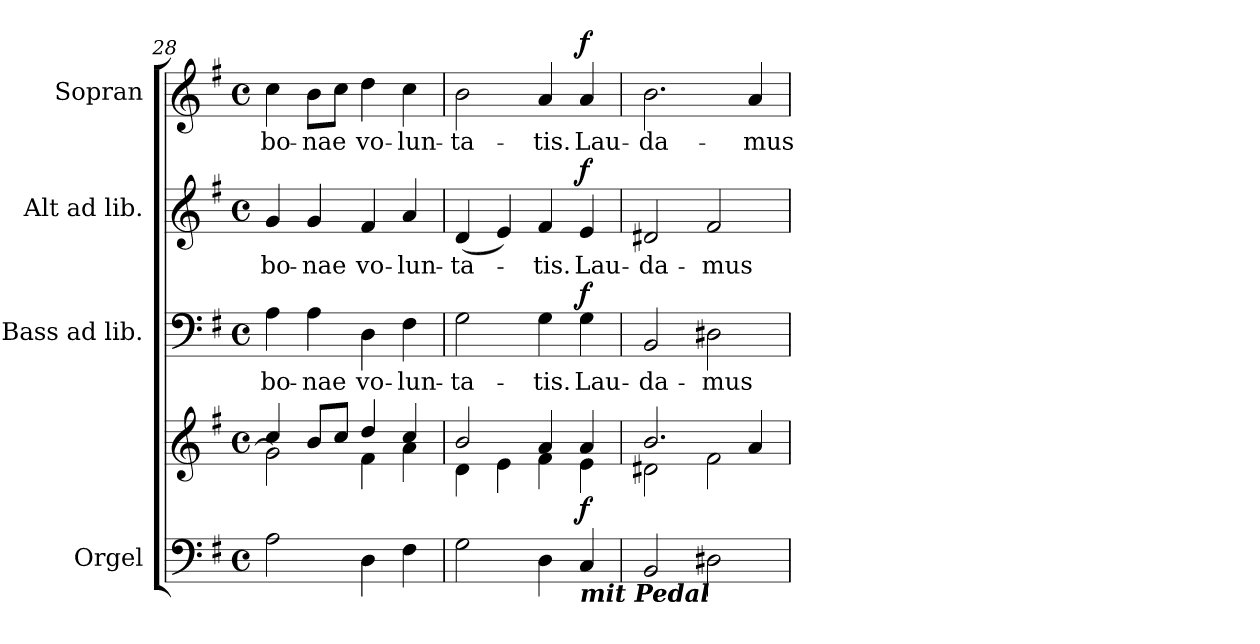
**kern	**kern	**dynam	**kern	**text	**dynam	**kern	**text	**dynam	**kern	**text	**dynam
*part4	*part4	*part4	*part3	*part3	*part3	*part2	*part2	*part2	*part1	*part1	*part1
*staff5	*staff4	*staff4/5	*staff3	*staff3	*staff3	*staff2	*staff2	*staff2	*staff1	*staff1	*staff1
*I"Orgel	*	*	*I"Bass ad lib.	*	*	*I"Alt ad lib.	*	*	*I"Sopran	*	*
*I'Org.	*	*	*I'B.	*	*	*I'A.	*	*	*I'S.	*	*
*clefF4	*clefG2	*	*clefF4	*	*	*clefG2	*	*	*clefG2	*	*
*k[f#]	*k[f#]	*	*k[f#]	*	*	*k[f#]	*	*	*k[f#]	*	*
*G:	*G:	*	*G:	*	*	*G:	*	*	*G:	*	*
*M4/4	*M4/4	*	*M4/4	*	*	*M4/4	*	*	*M4/4	*	*
*met(c)	*met(c)	*	*met(c)	*	*	*met(c)	*	*	*met(c)	*	*
=28	=28	=28	=28	=28	=28	=28	=28	=28	=28	=28	=28
*	*^	*	*	*	*	*	*	*	*	*	*
!	!	!	!	!	!LO:LY:b	!	!	!LO:LY:b	!	!	!LO:LY:b	!
2A\	4cc/	2g\]	.	4A\	bo-	.	4g/	bo-	.	4cc\	bo-	.
!	!	!	!	!	!LO:LY:b	!	!	!LO:LY:b	!	!	!LO:LY:b	!
.	8b/L	.	.	4A\	-nae	.	4g/	-nae	.	8b\L	-nae	.
.	8cc/J	.	.	.	.	.	.	.	.	8cc\J	.	.
!	!	!	!	!	!LO:LY:b	!	!	!LO:LY:b	!	!	!LO:LY:b	!
4D\	4dd/	4f#\	.	4D\	vo-	.	4f#/	vo-	.	4dd\	vo-	.
!	!	!	!	!	!LO:LY:b	!	!	!LO:LY:b	!	!	!LO:LY:b	!
4F#\	4cc/	4a\	.	4F#\	-lun-	.	4a/	-lun-	.	4cc\	-lun-	.
=29	=29	=29	=29	=29	=29	=29	=29	=29	=29	=29	=29	=29
!	!	!	!	!	!LO:LY:b	!	!	!LO:LY:b	!	!	!LO:LY:b	!
2G\	2b/	4d\	.	2G\	-ta-	.	(<4d/	-ta-	.	2b\	-ta-	.
.	.	4e\	.	.	.	.	4e/)	.	.	.	.	.
!	!	!	!	!	!LO:LY:b	!	!	!LO:LY:b	!	!	!LO:LY:b	!
4D\	4a/	4f#\	.	4G\	-tis.	.	4f#/	-tis.	.	4a/	-tis.	.
!LO:TX:b:Bi:t=mit Pedal	!	!	!	!	!	!	!	!	!	!	!	!
!	!	!	!LO:DY:b	!	!LO:LY:b	!LO:DY:a	!	!LO:LY:b	!LO:DY:a	!	!LO:LY:b	!LO:DY:a
4C/	4a/	4e\	f	4G\	Lau-	f	4e/	Lau-	f	4a/	Lau-	f
=30	=30	=30	=30	=30	=30	=30	=30	=30	=30	=30	=30	=30
!	!	!	!	!	!LO:LY:b	!	!	!LO:LY:b	!	!	!LO:LY:b	!
2BB/	2.b/	2d#X\	.	2BB/	-da-	.	2d#X/	-da-	.	2.b\	-da-	.
!	!	!	!	!	!LO:LY:b	!	!	!LO:LY:b	!	!	!	!
2D#X\	.	2f#\	.	2D#X\	-mus	.	2f#/	-mus	.	.	.	.
!	!	!	!	!	!	!	!	!	!	!	!LO:LY:b	!
.	4a/	.	.	.	.	.	.	.	.	4a/	-mus	.
*	*v	*v	*	*	*	*	*	*	*	*	*	*
=	=	=	=	=	=	=	=	=	=	=	=
*-	*-	*-	*-	*-	*-	*-	*-	*-	*-	*-	*-
